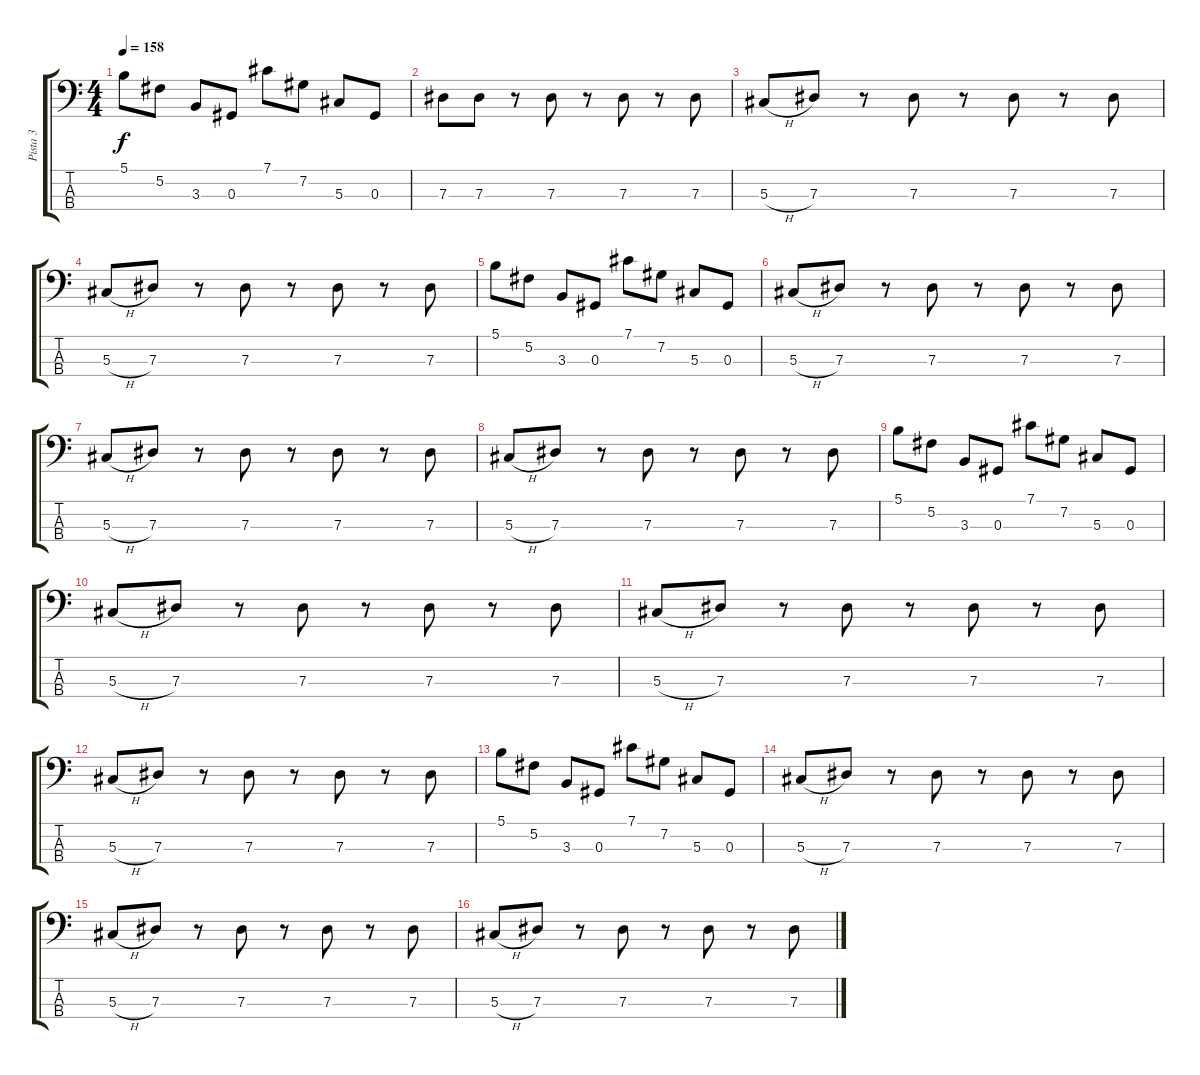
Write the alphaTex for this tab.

\track ("Pista 3" "Pista 3") {instrument slapbass2}
\staff {score tabs}
\tuning (Gb2 Db2 Ab1 Eb1) {hide}
\ts (4 4)
\tempo 158
\clef f4
\ks c
5.1.8{dy f} 5.2.8 3.3.8 0.3.8 7.1.8 7.2.8 5.3.8 0.3.8 |
7.3.8 7.3.8 r.8 7.3.8 r.8 7.3.8 r.8 7.3.8 |
5.3{h}.8 7.3.8 r.8 7.3.8 r.8 7.3.8 r.8 7.3.8 |
5.3{h}.8 7.3.8 r.8 7.3.8 r.8 7.3.8 r.8 7.3.8 |
5.1.8 5.2.8 3.3.8 0.3.8 7.1.8 7.2.8 5.3.8 0.3.8 |
5.3{h}.8 7.3.8 r.8 7.3.8 r.8 7.3.8 r.8 7.3.8 |
5.3{h}.8 7.3.8 r.8 7.3.8 r.8 7.3.8 r.8 7.3.8 |
5.3{h}.8 7.3.8 r.8 7.3.8 r.8 7.3.8 r.8 7.3.8 |
5.1.8 5.2.8 3.3.8 0.3.8 7.1.8 7.2.8 5.3.8 0.3.8 |
5.3{h}.8 7.3.8 r.8 7.3.8 r.8 7.3.8 r.8 7.3.8 |
5.3{h}.8 7.3.8 r.8 7.3.8 r.8 7.3.8 r.8 7.3.8 |
5.3{h}.8 7.3.8 r.8 7.3.8 r.8 7.3.8 r.8 7.3.8 |
5.1.8 5.2.8 3.3.8 0.3.8 7.1.8 7.2.8 5.3.8 0.3.8 |
5.3{h}.8 7.3.8 r.8 7.3.8 r.8 7.3.8 r.8 7.3.8 |
5.3{h}.8 7.3.8 r.8 7.3.8 r.8 7.3.8 r.8 7.3.8 |
5.3{h}.8 7.3.8 r.8 7.3.8 r.8 7.3.8 r.8 7.3.8
